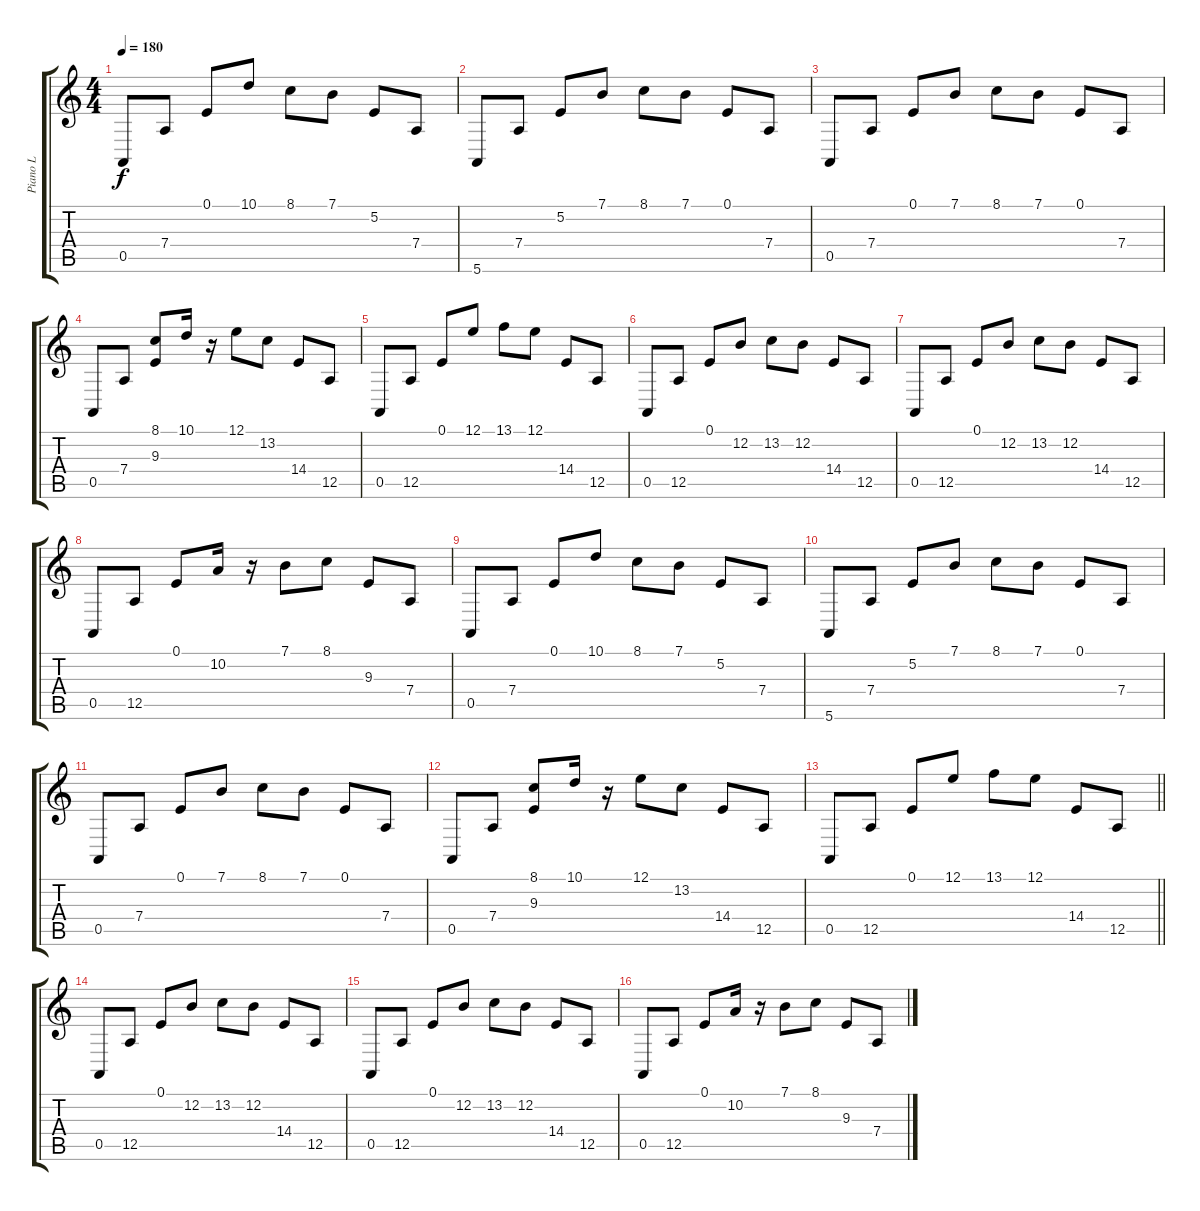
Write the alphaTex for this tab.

\track ("Piano L" "Piano L") {instrument acousticgrandpiano}
\staff {score tabs}
\tuning (E4 B3 G3 D3 A2 E2) {hide}
\ts (4 4)
\tempo 180
\clef g2
\ks c
0.5.8{dy f} 7.4.8 0.1.8 10.1.8 8.1.8 7.1.8 5.2.8 7.4.8 |
5.6.8 7.4.8 5.2.8 7.1.8 8.1.8 7.1.8 0.1.8 7.4.8 |
0.5.8 7.4.8 0.1.8 7.1.8 8.1.8 7.1.8 0.1.8 7.4.8 |
0.5.8 7.4.8 (8.1 9.3).8 10.1.16 r.16 12.1.8 13.2.8 14.4.8 12.5.8 |
0.5.8 12.5.8 0.1.8 12.1.8 13.1.8 12.1.8 14.4.8 12.5.8 |
0.5.8 12.5.8 0.1.8 12.2.8 13.2.8 12.2.8 14.4.8 12.5.8 |
0.5.8 12.5.8 0.1.8 12.2.8 13.2.8 12.2.8 14.4.8 12.5.8 |
0.5.8 12.5.8 0.1.8 10.2.16 r.16 7.1.8 8.1.8 9.3.8 7.4.8 |
0.5.8 7.4.8 0.1.8 10.1.8 8.1.8 7.1.8 5.2.8 7.4.8 |
5.6.8 7.4.8 5.2.8 7.1.8 8.1.8 7.1.8 0.1.8 7.4.8 |
0.5.8 7.4.8 0.1.8 7.1.8 8.1.8 7.1.8 0.1.8 7.4.8 |
0.5.8 7.4.8 (8.1 9.3).8 10.1.16 r.16 12.1.8 13.2.8 14.4.8 12.5.8 |
\barLineRight lightlight
0.5.8 12.5.8 0.1.8 12.1.8 13.1.8 12.1.8 14.4.8 12.5.8 |
0.5.8 12.5.8 0.1.8 12.2.8 13.2.8 12.2.8 14.4.8 12.5.8 |
0.5.8 12.5.8 0.1.8 12.2.8 13.2.8 12.2.8 14.4.8 12.5.8 |
0.5.8 12.5.8 0.1.8 10.2.16 r.16 7.1.8 8.1.8 9.3.8 7.4.8
